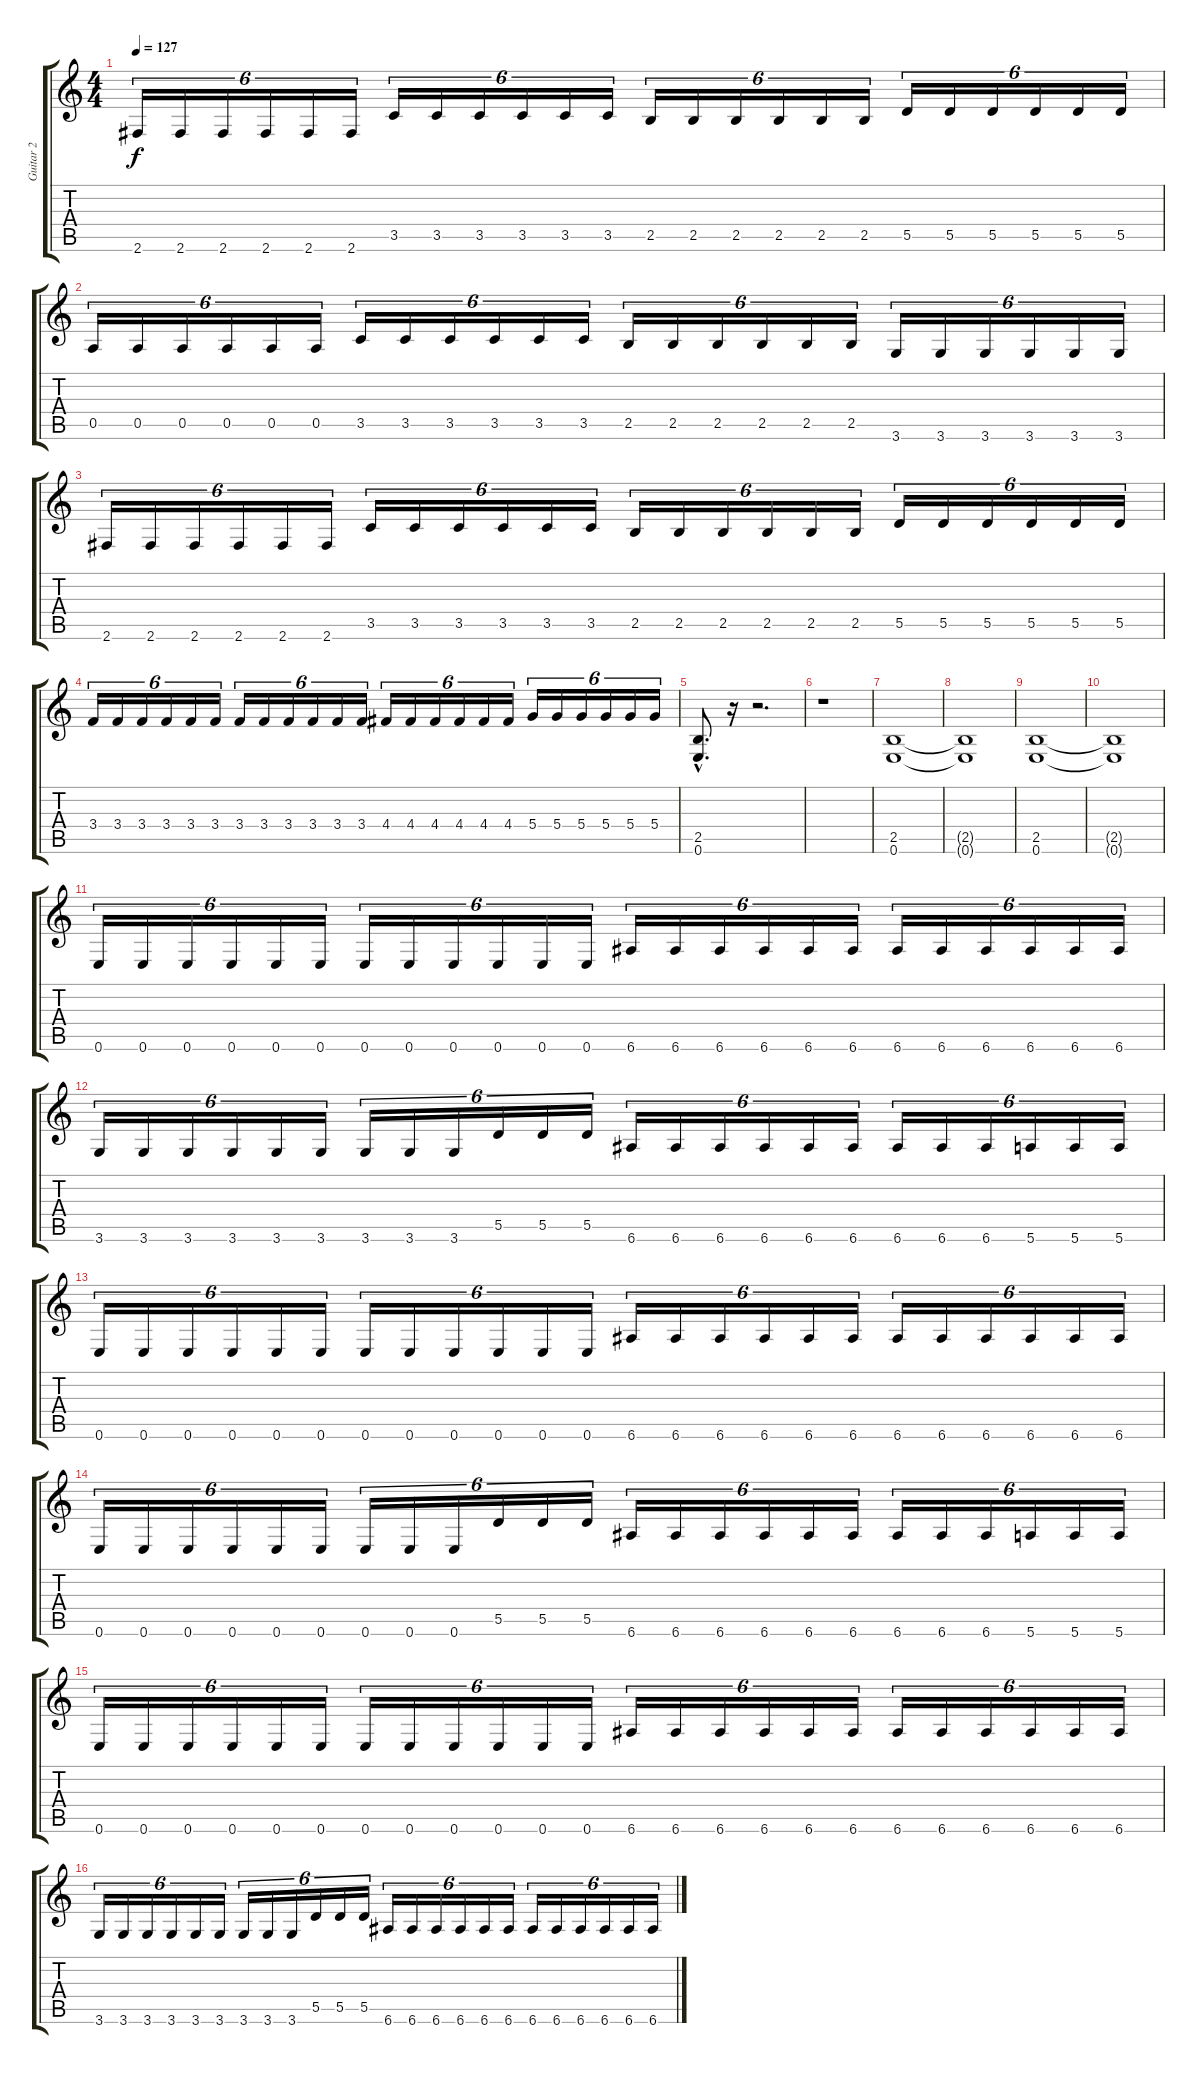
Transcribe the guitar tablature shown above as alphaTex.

\track ("Guitar 2" "Guitar 2") {instrument distortionguitar}
\staff {score tabs}
\tuning (E4 B3 G3 D3 A2 E2) {hide}
\ts (4 4)
\tempo 127
\clef g2
\ks c
2.6.16{tu (6 4) dy f instrument distortionguitar} 2.6.16{tu (6 4)} 2.6.16{tu (6 4)} 2.6.16{tu (6 4)} 2.6.16{tu (6 4)} 2.6.16{tu (6 4)} 3.5.16{tu (6 4)} 3.5.16{tu (6 4)} 3.5.16{tu (6 4)} 3.5.16{tu (6 4)} 3.5.16{tu (6 4)} 3.5.16{tu (6 4)} 2.5.16{tu (6 4)} 2.5.16{tu (6 4)} 2.5.16{tu (6 4)} 2.5.16{tu (6 4)} 2.5.16{tu (6 4)} 2.5.16{tu (6 4)} 5.5.16{tu (6 4)} 5.5.16{tu (6 4)} 5.5.16{tu (6 4)} 5.5.16{tu (6 4)} 5.5.16{tu (6 4)} 5.5.16{tu (6 4)} |
0.5.16{tu (6 4)} 0.5.16{tu (6 4)} 0.5.16{tu (6 4)} 0.5.16{tu (6 4)} 0.5.16{tu (6 4)} 0.5.16{tu (6 4)} 3.5.16{tu (6 4)} 3.5.16{tu (6 4)} 3.5.16{tu (6 4)} 3.5.16{tu (6 4)} 3.5.16{tu (6 4)} 3.5.16{tu (6 4)} 2.5.16{tu (6 4)} 2.5.16{tu (6 4)} 2.5.16{tu (6 4)} 2.5.16{tu (6 4)} 2.5.16{tu (6 4)} 2.5.16{tu (6 4)} 3.6.16{tu (6 4)} 3.6.16{tu (6 4)} 3.6.16{tu (6 4)} 3.6.16{tu (6 4)} 3.6.16{tu (6 4)} 3.6.16{tu (6 4)} |
2.6.16{tu (6 4)} 2.6.16{tu (6 4)} 2.6.16{tu (6 4)} 2.6.16{tu (6 4)} 2.6.16{tu (6 4)} 2.6.16{tu (6 4)} 3.5.16{tu (6 4)} 3.5.16{tu (6 4)} 3.5.16{tu (6 4)} 3.5.16{tu (6 4)} 3.5.16{tu (6 4)} 3.5.16{tu (6 4)} 2.5.16{tu (6 4)} 2.5.16{tu (6 4)} 2.5.16{tu (6 4)} 2.5.16{tu (6 4)} 2.5.16{tu (6 4)} 2.5.16{tu (6 4)} 5.5.16{tu (6 4)} 5.5.16{tu (6 4)} 5.5.16{tu (6 4)} 5.5.16{tu (6 4)} 5.5.16{tu (6 4)} 5.5.16{tu (6 4)} |
3.4.16{tu (6 4)} 3.4.16{tu (6 4)} 3.4.16{tu (6 4)} 3.4.16{tu (6 4)} 3.4.16{tu (6 4)} 3.4.16{tu (6 4)} 3.4.16{tu (6 4)} 3.4.16{tu (6 4)} 3.4.16{tu (6 4)} 3.4.16{tu (6 4)} 3.4.16{tu (6 4)} 3.4.16{tu (6 4)} 4.4.16{tu (6 4)} 4.4.16{tu (6 4)} 4.4.16{tu (6 4)} 4.4.16{tu (6 4)} 4.4.16{tu (6 4)} 4.4.16{tu (6 4)} 5.4.16{tu (6 4)} 5.4.16{tu (6 4)} 5.4.16{tu (6 4)} 5.4.16{tu (6 4)} 5.4.16{tu (6 4)} 5.4.16{tu (6 4)} |
(2.5{hac} 0.6{hac}).8{d} r.16 r.2{d} |
r.1 |
(2.5 0.6).1 |
(2.5{t} 0.6{t}).1 |
(2.5 0.6).1 |
(2.5{t} 0.6{t}).1 |
0.6.16{tu (6 4)} 0.6.16{tu (6 4)} 0.6.16{tu (6 4)} 0.6.16{tu (6 4)} 0.6.16{tu (6 4)} 0.6.16{tu (6 4)} 0.6.16{tu (6 4)} 0.6.16{tu (6 4)} 0.6.16{tu (6 4)} 0.6.16{tu (6 4)} 0.6.16{tu (6 4)} 0.6.16{tu (6 4)} 6.6.16{tu (6 4)} 6.6.16{tu (6 4)} 6.6.16{tu (6 4)} 6.6.16{tu (6 4)} 6.6.16{tu (6 4)} 6.6.16{tu (6 4)} 6.6.16{tu (6 4)} 6.6.16{tu (6 4)} 6.6.16{tu (6 4)} 6.6.16{tu (6 4)} 6.6.16{tu (6 4)} 6.6.16{tu (6 4)} |
3.6.16{tu (6 4)} 3.6.16{tu (6 4)} 3.6.16{tu (6 4)} 3.6.16{tu (6 4)} 3.6.16{tu (6 4)} 3.6.16{tu (6 4)} 3.6.16{tu (6 4)} 3.6.16{tu (6 4)} 3.6.16{tu (6 4)} 5.5.16{tu (6 4)} 5.5.16{tu (6 4)} 5.5.16{tu (6 4)} 6.6.16{tu (6 4)} 6.6.16{tu (6 4)} 6.6.16{tu (6 4)} 6.6.16{tu (6 4)} 6.6.16{tu (6 4)} 6.6.16{tu (6 4)} 6.6.16{tu (6 4)} 6.6.16{tu (6 4)} 6.6.16{tu (6 4)} 5.6.16{tu (6 4)} 5.6.16{tu (6 4)} 5.6.16{tu (6 4)} |
0.6.16{tu (6 4)} 0.6.16{tu (6 4)} 0.6.16{tu (6 4)} 0.6.16{tu (6 4)} 0.6.16{tu (6 4)} 0.6.16{tu (6 4)} 0.6.16{tu (6 4)} 0.6.16{tu (6 4)} 0.6.16{tu (6 4)} 0.6.16{tu (6 4)} 0.6.16{tu (6 4)} 0.6.16{tu (6 4)} 6.6.16{tu (6 4)} 6.6.16{tu (6 4)} 6.6.16{tu (6 4)} 6.6.16{tu (6 4)} 6.6.16{tu (6 4)} 6.6.16{tu (6 4)} 6.6.16{tu (6 4)} 6.6.16{tu (6 4)} 6.6.16{tu (6 4)} 6.6.16{tu (6 4)} 6.6.16{tu (6 4)} 6.6.16{tu (6 4)} |
0.6.16{tu (6 4)} 0.6.16{tu (6 4)} 0.6.16{tu (6 4)} 0.6.16{tu (6 4)} 0.6.16{tu (6 4)} 0.6.16{tu (6 4)} 0.6.16{tu (6 4)} 0.6.16{tu (6 4)} 0.6.16{tu (6 4)} 5.5.16{tu (6 4)} 5.5.16{tu (6 4)} 5.5.16{tu (6 4)} 6.6.16{tu (6 4)} 6.6.16{tu (6 4)} 6.6.16{tu (6 4)} 6.6.16{tu (6 4)} 6.6.16{tu (6 4)} 6.6.16{tu (6 4)} 6.6.16{tu (6 4)} 6.6.16{tu (6 4)} 6.6.16{tu (6 4)} 5.6.16{tu (6 4)} 5.6.16{tu (6 4)} 5.6.16{tu (6 4)} |
0.6.16{tu (6 4)} 0.6.16{tu (6 4)} 0.6.16{tu (6 4)} 0.6.16{tu (6 4)} 0.6.16{tu (6 4)} 0.6.16{tu (6 4)} 0.6.16{tu (6 4)} 0.6.16{tu (6 4)} 0.6.16{tu (6 4)} 0.6.16{tu (6 4)} 0.6.16{tu (6 4)} 0.6.16{tu (6 4)} 6.6.16{tu (6 4)} 6.6.16{tu (6 4)} 6.6.16{tu (6 4)} 6.6.16{tu (6 4)} 6.6.16{tu (6 4)} 6.6.16{tu (6 4)} 6.6.16{tu (6 4)} 6.6.16{tu (6 4)} 6.6.16{tu (6 4)} 6.6.16{tu (6 4)} 6.6.16{tu (6 4)} 6.6.16{tu (6 4)} |
3.6.16{tu (6 4)} 3.6.16{tu (6 4)} 3.6.16{tu (6 4)} 3.6.16{tu (6 4)} 3.6.16{tu (6 4)} 3.6.16{tu (6 4)} 3.6.16{tu (6 4)} 3.6.16{tu (6 4)} 3.6.16{tu (6 4)} 5.5.16{tu (6 4)} 5.5.16{tu (6 4)} 5.5.16{tu (6 4)} 6.6.16{tu (6 4)} 6.6.16{tu (6 4)} 6.6.16{tu (6 4)} 6.6.16{tu (6 4)} 6.6.16{tu (6 4)} 6.6.16{tu (6 4)} 6.6.16{tu (6 4)} 6.6.16{tu (6 4)} 6.6.16{tu (6 4)} 6.6.16{tu (6 4)} 6.6.16{tu (6 4)} 6.6.16{tu (6 4)}
